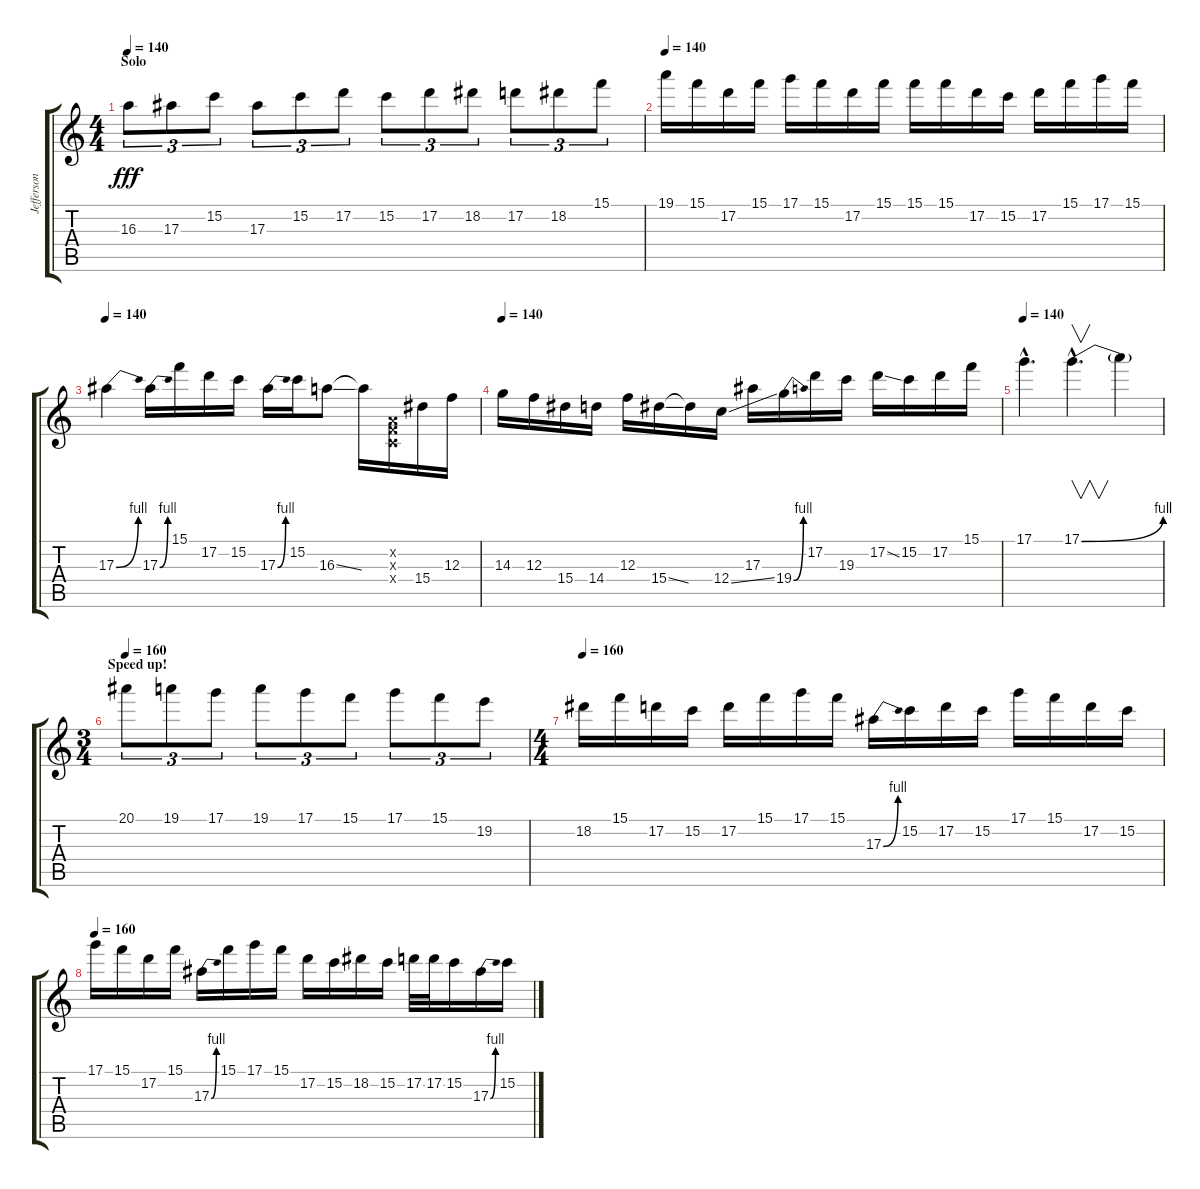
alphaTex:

\track ("Jefferson solo + fills" "Jefferson ") {instrument overdrivenguitar}
\staff {score tabs}
\tuning (D4 A3 F3 C3 G2 D2) {hide}
\ts (4 4)
\section ("" "Solo")
\tempo 140
\clef g2
\ks c
16.3.8{tu (3 2) dy fff} 17.3.8{tu (3 2)} 15.2.8{tu (3 2)} 17.3.8{tu (3 2)} 15.2.8{tu (3 2)} 17.2.8{tu (3 2)} 15.2.8{tu (3 2)} 17.2.8{tu (3 2)} 18.2.8{tu (3 2)} 17.2.8{tu (3 2)} 18.2.8{tu (3 2)} 15.1.8{tu (3 2)} |
\tempo 140
19.1.16 15.1.16 17.2.16 15.1.16 17.1.16 15.1.16 17.2.16 15.1.16 15.1.16 15.1.16 17.2.16 15.2.16 17.2.16 15.1.16 17.1.16 15.1.16 |
\tempo 140
17.3{be (bend 0 0 60 4)}.4 17.3{be (bend 0 0 60 4)}.16 15.1.16 17.2.16 15.2.16 17.3{be (bend 0 0 60 4)}.16 15.2.16 16.3{ss}.8 16.3{t}.16 (0.2{x} 0.3{x} 0.4{x}).16 15.4.16 12.3.16 |
\tempo 140
14.3.16 12.3.16 15.4.16 14.4.16 12.3.16 15.4{ss}.16 15.4{t}.16 12.4{ss}.16 17.3.16 19.4{be (bend 0 0 60 4)}.16 17.2.16 19.3.16 17.2{ss}.16 15.2.16 17.2.16 15.1.16 |
\tempo 140
17.1{hac}.4{d} 17.1{be (bend 0 0 60 4) hac}.4{v d} 17.1{t}.4 |
\ts (3 4)
\section ("" "Speed up!")
\tempo 160
20.1.8{tu (3 2)} 19.1.8{tu (3 2)} 17.1.8{tu (3 2)} 19.1.8{tu (3 2)} 17.1.8{tu (3 2)} 15.1.8{tu (3 2)} 17.1.8{tu (3 2)} 15.1.8{tu (3 2)} 19.2.8{tu (3 2)} |
\ts (4 4)
\tempo 160
18.2.16 15.1.16 17.2.16 15.2.16 17.2.16 15.1.16 17.1.16 15.1.16 17.3{be (bend 0 0 60 4)}.16 15.2.16 17.2.16 15.2.16 17.1.16 15.1.16 17.2.16 15.2.16 |
\tempo 160
17.1.16 15.1.16 17.2.16 15.1.16 17.3{be (bend 0 0 60 4)}.16 15.1.16 17.1.16 15.1.16 17.2.16 15.2.16 18.2.16 15.2.16 17.2.32 17.2.32 15.2.16 17.3{be (bend 0 0 60 4)}.16 15.2.16
